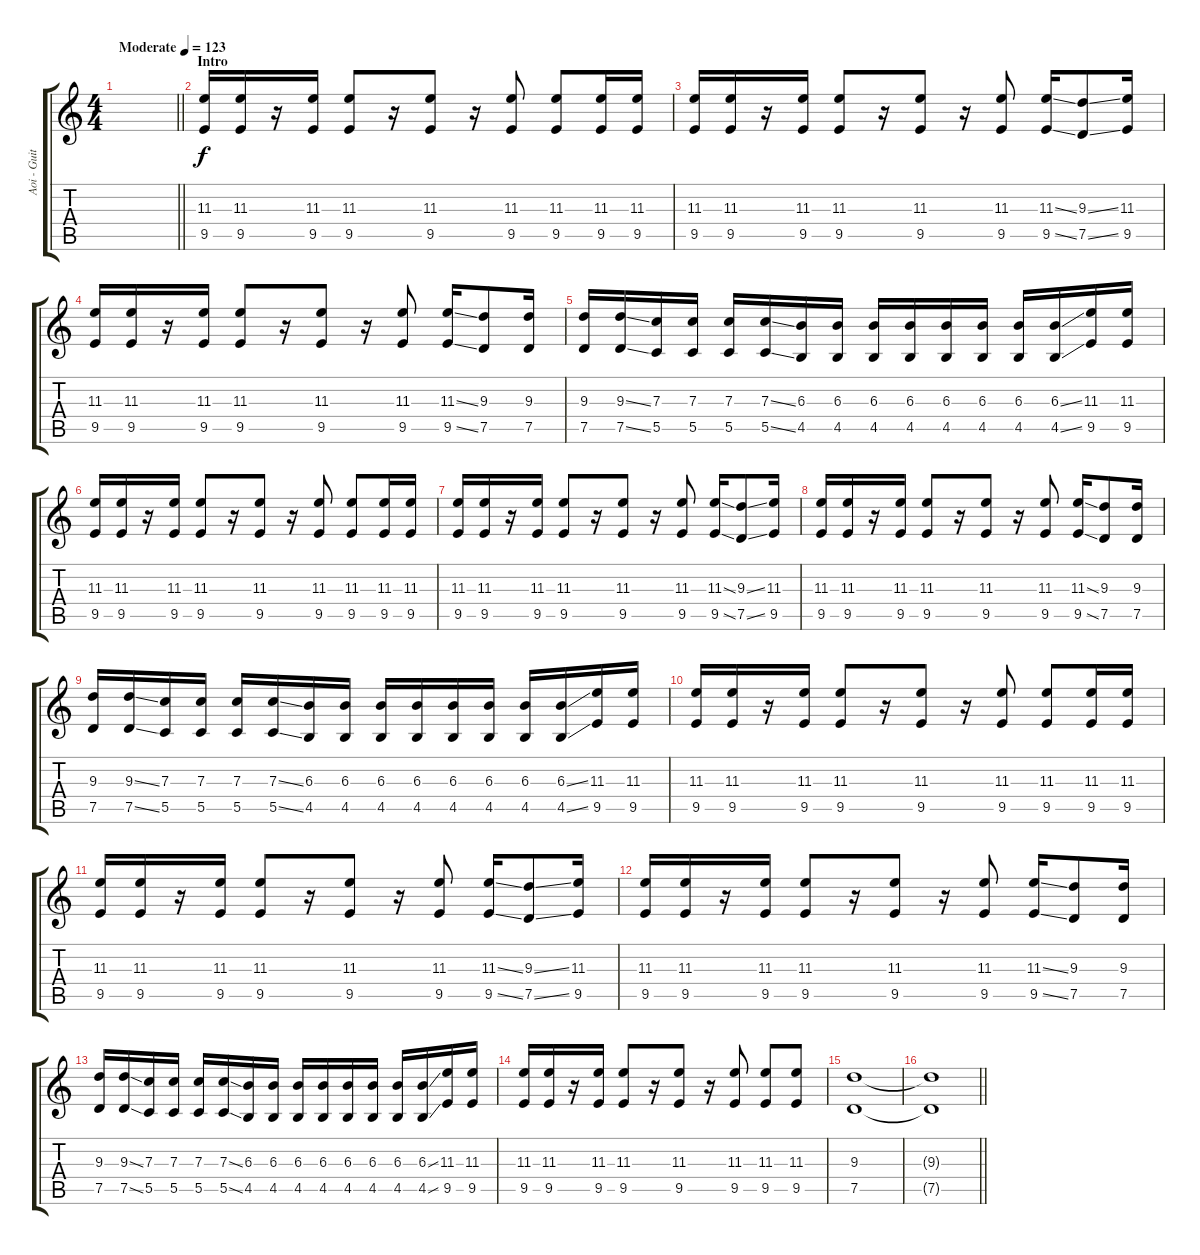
\track ("Aoi - Guitar 2" "Aoi - Guit") {instrument distortionguitar}
\staff {score tabs}
\tuning (D4 A3 F3 C3 G2 D2) {hide}
\ts (4 4)
\tempo (123 "Moderate")
\clef g2
\barLineRight lightlight
\ks c
|
\section ("" "Intro")
(11.3 9.5).16 (11.3 9.5).16 r.16 (11.3 9.5).16 (11.3 9.5).8 r.16 (11.3 9.5).8 r.16 (11.3 9.5).8 (11.3 9.5).8 (11.3 9.5).16 (11.3 9.5).16 |
(11.3 9.5).16 (11.3 9.5).16 r.16 (11.3 9.5).16 (11.3 9.5).8 r.16 (11.3 9.5).8 r.16 (11.3 9.5).8 (11.3{ss} 9.5{ss}).16 (9.3{ss} 7.5{ss}).8 (11.3 9.5).16 |
(11.3 9.5).16 (11.3 9.5).16 r.16 (11.3 9.5).16 (11.3 9.5).8 r.16 (11.3 9.5).8 r.16 (11.3 9.5).8 (11.3{ss} 9.5{ss}).16 (9.3 7.5).8 (9.3 7.5).16 |
(9.3 7.5).16 (9.3{ss} 7.5{ss}).16 (7.3 5.5).16 (7.3 5.5).16 (7.3 5.5).16 (7.3{ss} 5.5{ss}).16 (6.3 4.5).16 (6.3 4.5).16 (6.3 4.5).16 (6.3 4.5).16 (6.3 4.5).16 (6.3 4.5).16 (6.3 4.5).16 (6.3{ss} 4.5{ss}).16 (11.3 9.5).16 (11.3 9.5).16 |
(11.3 9.5).16 (11.3 9.5).16 r.16 (11.3 9.5).16 (11.3 9.5).8 r.16 (11.3 9.5).8 r.16 (11.3 9.5).8 (11.3 9.5).8 (11.3 9.5).16 (11.3 9.5).16 |
(11.3 9.5).16 (11.3 9.5).16 r.16 (11.3 9.5).16 (11.3 9.5).8 r.16 (11.3 9.5).8 r.16 (11.3 9.5).8 (11.3{ss} 9.5{ss}).16 (9.3{ss} 7.5{ss}).8 (11.3 9.5).16 |
(11.3 9.5).16 (11.3 9.5).16 r.16 (11.3 9.5).16 (11.3 9.5).8 r.16 (11.3 9.5).8 r.16 (11.3 9.5).8 (11.3{ss} 9.5{ss}).16 (9.3 7.5).8 (9.3 7.5).16 |
(9.3 7.5).16 (9.3{ss} 7.5{ss}).16 (7.3 5.5).16 (7.3 5.5).16 (7.3 5.5).16 (7.3{ss} 5.5{ss}).16 (6.3 4.5).16 (6.3 4.5).16 (6.3 4.5).16 (6.3 4.5).16 (6.3 4.5).16 (6.3 4.5).16 (6.3 4.5).16 (6.3{ss} 4.5{ss}).16 (11.3 9.5).16 (11.3 9.5).16 |
(11.3 9.5).16 (11.3 9.5).16 r.16 (11.3 9.5).16 (11.3 9.5).8 r.16 (11.3 9.5).8 r.16 (11.3 9.5).8 (11.3 9.5).8 (11.3 9.5).16 (11.3 9.5).16 |
(11.3 9.5).16 (11.3 9.5).16 r.16 (11.3 9.5).16 (11.3 9.5).8 r.16 (11.3 9.5).8 r.16 (11.3 9.5).8 (11.3{ss} 9.5{ss}).16 (9.3{ss} 7.5{ss}).8 (11.3 9.5).16 |
(11.3 9.5).16 (11.3 9.5).16 r.16 (11.3 9.5).16 (11.3 9.5).8 r.16 (11.3 9.5).8 r.16 (11.3 9.5).8 (11.3{ss} 9.5{ss}).16 (9.3 7.5).8 (9.3 7.5).16 |
(9.3 7.5).16 (9.3{ss} 7.5{ss}).16 (7.3 5.5).16 (7.3 5.5).16 (7.3 5.5).16 (7.3{ss} 5.5{ss}).16 (6.3 4.5).16 (6.3 4.5).16 (6.3 4.5).16 (6.3 4.5).16 (6.3 4.5).16 (6.3 4.5).16 (6.3 4.5).16 (6.3{ss} 4.5{ss}).16 (11.3 9.5).16 (11.3 9.5).16 |
(11.3 9.5).16 (11.3 9.5).16 r.16 (11.3 9.5).16 (11.3 9.5).8 r.16 (11.3 9.5).8 r.16 (11.3 9.5).8 (11.3 9.5).8 (11.3 9.5).8 |
(9.3 7.5).1 |
\barLineRight lightlight
(9.3{t} 7.5{t}).1
